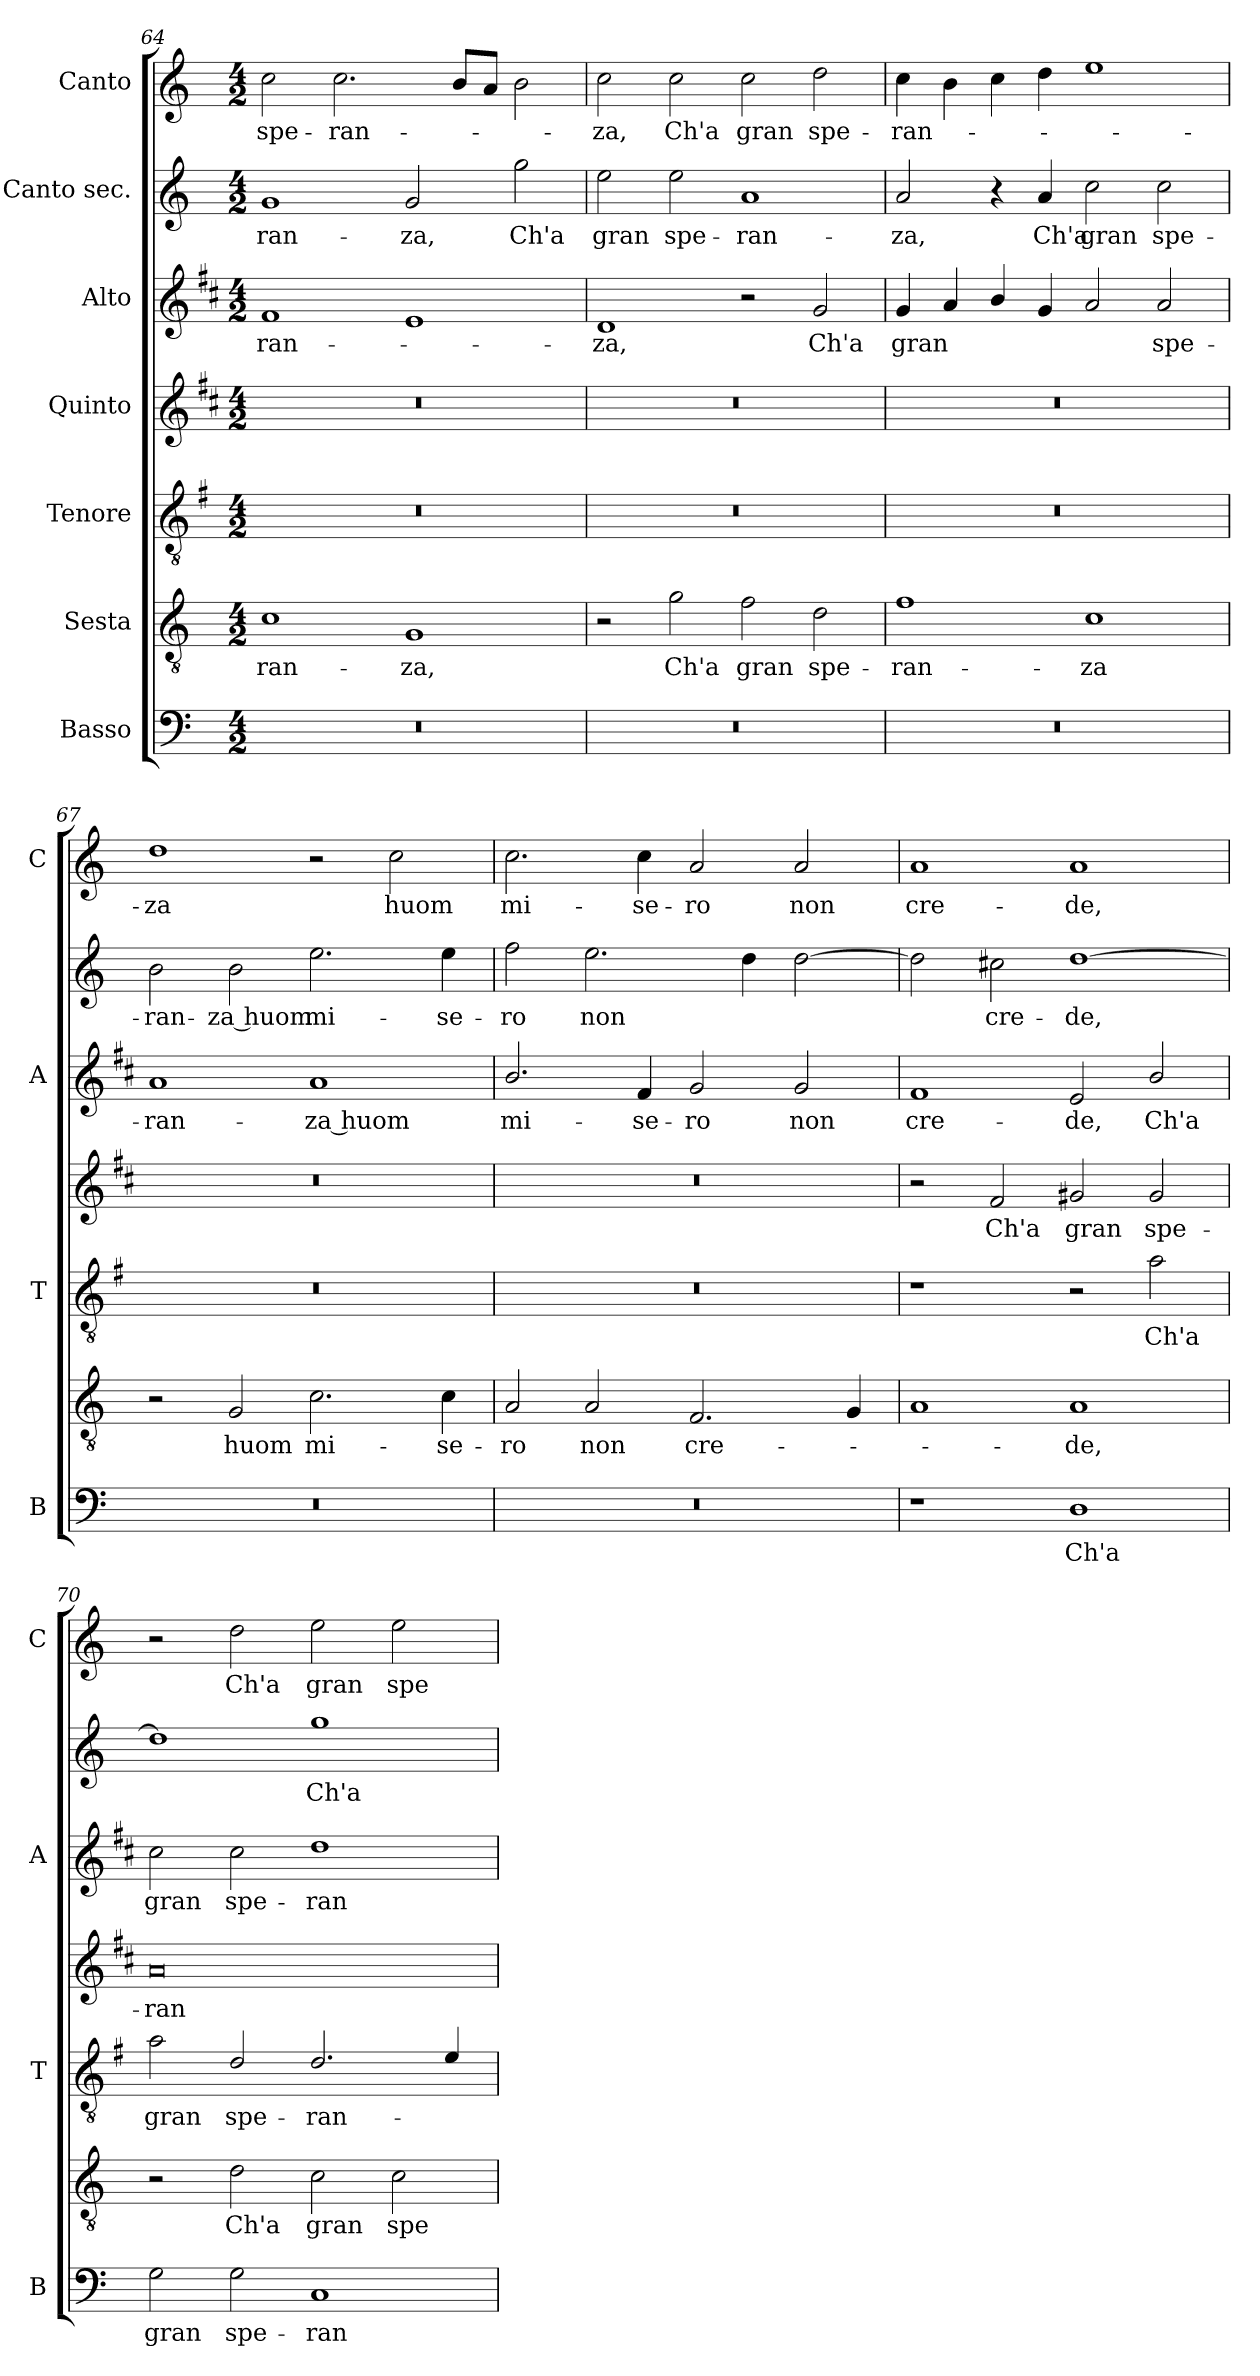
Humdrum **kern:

**kern	**text	**kern	**text	**kern	**text	**kern	**text	**kern	**text	**kern	**text	**kern	**text
*part7	*part7	*part6	*part6	*part5	*part5	*part4	*part4	*part3	*part3	*part2	*part2	*part1	*part1
*staff7	*staff7	*staff6	*staff6	*staff5	*staff5	*staff4	*staff4	*staff3	*staff3	*staff2	*staff2	*staff1	*staff1
*I"Basso	*	*I"Sesta	*	*I"Tenore	*	*I"Quinto	*	*I"Alto	*	*I"Canto sec.	*	*I"Canto	*
*I'B	*	*	*	*I'T	*	*	*	*I'A	*	*	*	*I'C	*
*clefF4	*	*clefGv2	*	*clefGv2	*	*clefG2	*	*clefG2	*	*clefG2	*	*clefG2	*
*	*	*	*	*ITrd4c7	*	*ITrd1c2	*	*ITrd1c2	*	*	*	*	*
*k[]	*	*k[]	*	*k[]	*	*k[]	*	*k[]	*	*k[]	*	*k[]	*
*C:	*	*C:	*	*C:	*	*C:	*	*C:	*	*C:	*	*C:	*
*M4/2	*	*M4/2	*	*M4/2	*	*M4/2	*	*M4/2	*	*M4/2	*	*M4/2	*
=64	=64	=64	=64	=64	=64	=64	=64	=64	=64	=64	=64	=64	=64
!	!	!	!LO:LY:b	!	!	!	!	!	!LO:LY:b	!	!LO:LY:b	!	!LO:LY:b
0r	.	1c	-ran-	0r	.	0r	.	1e	-ran-	1g	-ran-	2cc\	spe-
!	!	!	!	!	!	!	!	!	!	!	!	!	!LO:LY:b
.	.	.	.	.	.	.	.	.	.	.	.	2.cc\	-ran-
!	!	!	!LO:LY:b	!	!	!	!	!	!	!	!LO:LY:b	!	!
.	.	1G	-za,	.	.	.	.	1d	.	2g/	-za,	.	.
.	.	.	.	.	.	.	.	.	.	.	.	8b/L	.
.	.	.	.	.	.	.	.	.	.	.	.	8a/J	.
!	!	!	!	!	!	!	!	!	!	!	!LO:LY:b	!	!
.	.	.	.	.	.	.	.	.	.	2gg\	Ch'a	2b\	.
=65	=65	=65	=65	=65	=65	=65	=65	=65	=65	=65	=65	=65	=65
!	!	!	!	!	!	!	!	!	!LO:LY:b	!	!LO:LY:b	!	!LO:LY:b
0r	.	2r	.	0r	.	0r	.	1c	-za,	2ee\	gran	2cc\	-za,
!	!	!	!LO:LY:b	!	!	!	!	!	!	!	!LO:LY:b	!	!LO:LY:b
.	.	2g\	Ch'a	.	.	.	.	.	.	2ee\	spe-	2cc\	Ch'a
!	!	!	!LO:LY:b	!	!	!	!	!	!	!	!LO:LY:b	!	!LO:LY:b
.	.	2f\	gran	.	.	.	.	2r	.	1a	-ran-	2cc\	gran
!	!	!	!LO:LY:b	!	!	!	!	!	!LO:LY:b	!	!	!	!LO:LY:b
.	.	2d\	spe-	.	.	.	.	2f/	Ch'a	.	.	2dd\	spe-
=66	=66	=66	=66	=66	=66	=66	=66	=66	=66	=66	=66	=66	=66
!	!	!	!LO:LY:b	!	!	!	!	!	!LO:LY:b	!	!LO:LY:b	!	!LO:LY:b
0r	.	1f	-ran-	0r	.	0r	.	4f/	gran	2a/	-za,	4cc\	-ran-
.	.	.	.	.	.	.	.	4g/	.	.	.	4b\	.
.	.	.	.	.	.	.	.	4a/	.	4r	.	4cc\	.
!	!	!	!	!	!	!	!	!	!	!	!LO:LY:b	!	!
.	.	.	.	.	.	.	.	4f/	.	4a/	Ch'a	4dd\	.
!	!	!	!LO:LY:b	!	!	!	!	!	!	!	!LO:LY:b	!	!
.	.	1c	-za	.	.	.	.	2g/	.	2cc\	gran	1ee	.
!	!	!	!	!	!	!	!	!	!LO:LY:b	!	!LO:LY:b	!	!
.	.	.	.	.	.	.	.	2g/	spe-	2cc\	spe-	.	.
!!LO:PB:g=z
=67	=67	=67	=67	=67	=67	=67	=67	=67	=67	=67	=67	=67	=67
!	!	!	!	!	!	!	!	!	!LO:LY:b	!	!LO:LY:b	!	!LO:LY:b
0r	.	2r	.	0r	.	0r	.	1g	-ran-	2b\	-ran-	1dd	-za
!	!	!	!LO:LY:b	!	!	!	!	!	!	!	!LO:LY:b	!	!
.	.	2G/	huom	.	.	.	.	.	.	2b\	-za huom	.	.
!	!	!	!LO:LY:b	!	!	!	!	!	!LO:LY:b	!	!LO:LY:b	!	!
.	.	2.c\	mi-	.	.	.	.	1g	-za huom	2.ee\	mi-	2r	.
!	!	!	!	!	!	!	!	!	!	!	!	!	!LO:LY:b
.	.	.	.	.	.	.	.	.	.	.	.	2cc\	huom
!	!	!	!LO:LY:b	!	!	!	!	!	!	!	!LO:LY:b	!	!
.	.	4c\	-se-	.	.	.	.	.	.	4ee\	-se-	.	.
=68	=68	=68	=68	=68	=68	=68	=68	=68	=68	=68	=68	=68	=68
!	!	!	!LO:LY:b	!	!	!	!	!	!LO:LY:b	!	!LO:LY:b	!	!LO:LY:b
0r	.	2A/	-ro	0r	.	0r	.	2.a/	mi-	2ff\	-ro	2.cc\	mi-
!	!	!	!LO:LY:b	!	!	!	!	!	!	!	!LO:LY:b	!	!
.	.	2A/	non	.	.	.	.	.	.	2.ee\	non	.	.
!	!	!	!	!	!	!	!	!	!LO:LY:b	!	!	!	!LO:LY:b
.	.	.	.	.	.	.	.	4e/	-se-	.	.	4cc\	-se-
!	!	!	!LO:LY:b	!	!	!	!	!	!LO:LY:b	!	!	!	!LO:LY:b
.	.	2.F/	cre-	.	.	.	.	2f/	-ro	.	.	2a/	-ro
.	.	.	.	.	.	.	.	.	.	4dd\	.	.	.
!	!	!	!	!	!	!	!	!	!LO:LY:b	!	!	!	!LO:LY:b
.	.	.	.	.	.	.	.	2f/	non	[2dd\	.	2a/	non
.	.	4G/	.	.	.	.	.	.	.	.	.	.	.
=69	=69	=69	=69	=69	=69	=69	=69	=69	=69	=69	=69	=69	=69
!	!	!	!	!	!	!	!	!	!LO:LY:b	!	!	!	!LO:LY:b
1r	.	1A	.	1r	.	2r	.	1e	cre-	2dd\]	.	1a	cre-
!	!	!	!	!	!	!	!LO:LY:b	!	!	!	!LO:LY:b	!	!
.	.	.	.	.	.	2e/	-Ch'a	.	.	2cc#X\	cre-	.	.
!	!LO:LY:b	!	!LO:LY:b	!	!	!	!LO:LY:b	!	!LO:LY:b	!	!LO:LY:b	!	!LO:LY:b
1D	-Ch'a	1A	-de,	2r	.	2f#X/	gran	2d/	-de,	[1dd	-de,	1a	-de,
!	!	!	!	!	!LO:LY:b	!	!LO:LY:b	!	!LO:LY:b	!	!	!	!
.	.	.	.	2d\	-Ch'a	2f#/	spe-	2a/	Ch'a	.	.	.	.
=70	=70	=70	=70	=70	=70	=70	=70	=70	=70	=70	=70	=70	=70
!	!LO:LY:b	!	!	!	!LO:LY:b	!	!LO:LY:b	!	!LO:LY:b	!	!	!	!
2G\	gran	2r	.	2d\	gran	0g	-ran-	2b\	gran	1dd]	.	2r	.
!	!LO:LY:b	!	!LO:LY:b	!	!LO:LY:b	!	!	!	!LO:LY:b	!	!	!	!LO:LY:b
2G\	spe-	2d\	Ch'a	2G/	spe-	.	.	2b\	spe-	.	.	2dd\	Ch'a
!	!LO:LY:b	!	!LO:LY:b	!	!LO:LY:b	!	!	!	!LO:LY:b	!	!LO:LY:b	!	!LO:LY:b
1C	-ran-	2c\	gran	2.G/	-ran-	.	.	1cc	-ran-	1gg	Ch'a	2ee\	gran
!	!	!	!LO:LY:b	!	!	!	!	!	!	!	!	!	!LO:LY:b
.	.	2c\	spe-	.	.	.	.	.	.	.	.	2ee\	spe-
.	.	.	.	4A/	.	.	.	.	.	.	.	.	.
=	=	=	=	=	=	=	=	=	=	=	=	=	=
*-	*-	*-	*-	*-	*-	*-	*-	*-	*-	*-	*-	*-	*-
